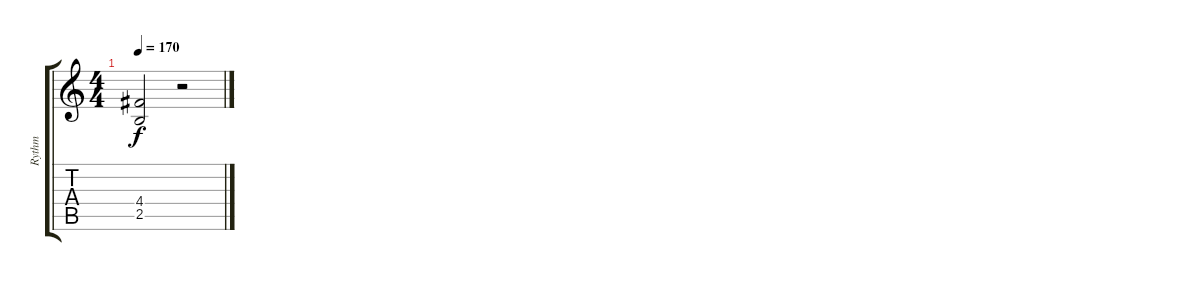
\track ("Rythm" "Rythm") {instrument overdrivenguitar}
\staff {score tabs}
\tuning (E4 B3 G3 D3 A2 E2) {hide}
\ts (4 4)
\tempo 170
\clef g2
\ks c
(4.4{t} 2.5{t}).2{dy f} r.2
